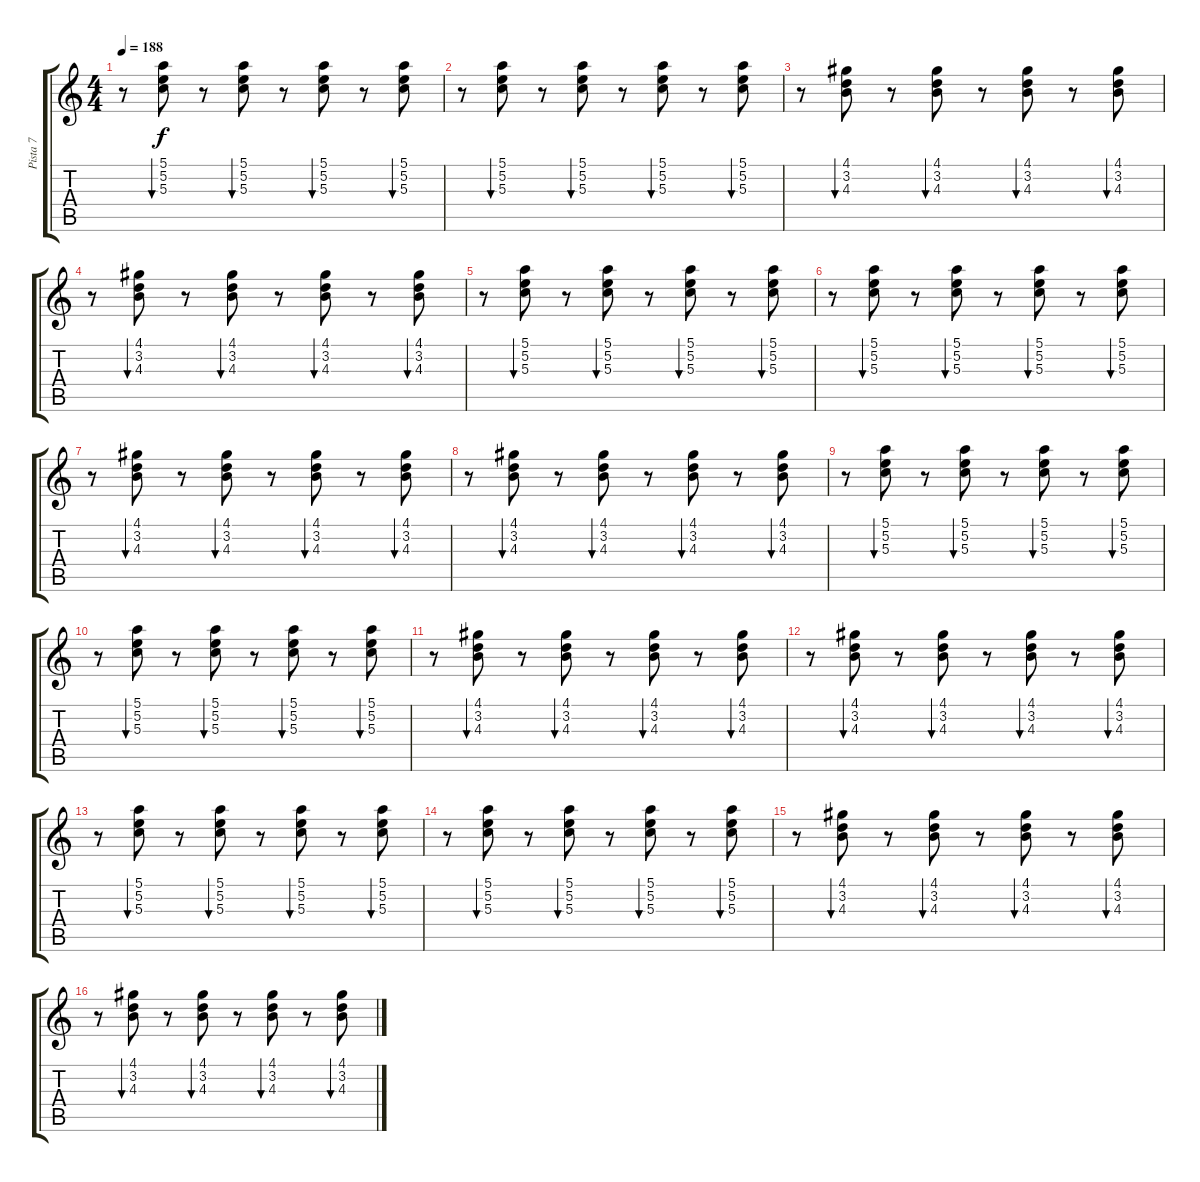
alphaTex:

\track ("Pista 7" "Pista 7") {instrument distortionguitar}
\staff {score tabs}
\tuning (E4 B3 G3 D3 A2 E2) {hide}
\ts (4 4)
\tempo 188
\clef g2
\ks c
r.8{dy f} (5.1 5.2 5.3).8{bu 60} r.8 (5.1 5.2 5.3).8{bu 60} r.8 (5.1 5.2 5.3).8{bu 60} r.8 (5.1 5.2 5.3).8{bu 60} |
r.8 (5.1 5.2 5.3).8{bu 60} r.8 (5.1 5.2 5.3).8{bu 60} r.8 (5.1 5.2 5.3).8{bu 60} r.8 (5.1 5.2 5.3).8{bu 60} |
r.8 (4.1 3.2 4.3).8{bu 60} r.8 (4.1 3.2 4.3).8{bu 60} r.8 (4.1 3.2 4.3).8{bu 60} r.8 (4.1 3.2 4.3).8{bu 60} |
r.8 (4.1 3.2 4.3).8{bu 60} r.8 (4.1 3.2 4.3).8{bu 60} r.8 (4.1 3.2 4.3).8{bu 60} r.8 (4.1 3.2 4.3).8{bu 60} |
r.8 (5.1 5.2 5.3).8{bu 60} r.8 (5.1 5.2 5.3).8{bu 60} r.8 (5.1 5.2 5.3).8{bu 60} r.8 (5.1 5.2 5.3).8{bu 60} |
r.8 (5.1 5.2 5.3).8{bu 60} r.8 (5.1 5.2 5.3).8{bu 60} r.8 (5.1 5.2 5.3).8{bu 60} r.8 (5.1 5.2 5.3).8{bu 60} |
r.8 (4.1 3.2 4.3).8{bu 60} r.8 (4.1 3.2 4.3).8{bu 60} r.8 (4.1 3.2 4.3).8{bu 60} r.8 (4.1 3.2 4.3).8{bu 60} |
r.8 (4.1 3.2 4.3).8{bu 60} r.8 (4.1 3.2 4.3).8{bu 60} r.8 (4.1 3.2 4.3).8{bu 60} r.8 (4.1 3.2 4.3).8{bu 60} |
r.8 (5.1 5.2 5.3).8{bu 60} r.8 (5.1 5.2 5.3).8{bu 60} r.8 (5.1 5.2 5.3).8{bu 60} r.8 (5.1 5.2 5.3).8{bu 60} |
r.8 (5.1 5.2 5.3).8{bu 60} r.8 (5.1 5.2 5.3).8{bu 60} r.8 (5.1 5.2 5.3).8{bu 60} r.8 (5.1 5.2 5.3).8{bu 60} |
r.8 (4.1 3.2 4.3).8{bu 60} r.8 (4.1 3.2 4.3).8{bu 60} r.8 (4.1 3.2 4.3).8{bu 60} r.8 (4.1 3.2 4.3).8{bu 60} |
r.8 (4.1 3.2 4.3).8{bu 60} r.8 (4.1 3.2 4.3).8{bu 60} r.8 (4.1 3.2 4.3).8{bu 60} r.8 (4.1 3.2 4.3).8{bu 60} |
r.8 (5.1 5.2 5.3).8{bu 60} r.8 (5.1 5.2 5.3).8{bu 60} r.8 (5.1 5.2 5.3).8{bu 60} r.8 (5.1 5.2 5.3).8{bu 60} |
r.8 (5.1 5.2 5.3).8{bu 60} r.8 (5.1 5.2 5.3).8{bu 60} r.8 (5.1 5.2 5.3).8{bu 60} r.8 (5.1 5.2 5.3).8{bu 60} |
r.8 (4.1 3.2 4.3).8{bu 60} r.8 (4.1 3.2 4.3).8{bu 60} r.8 (4.1 3.2 4.3).8{bu 60} r.8 (4.1 3.2 4.3).8{bu 60} |
r.8 (4.1 3.2 4.3).8{bu 60} r.8 (4.1 3.2 4.3).8{bu 60} r.8 (4.1 3.2 4.3).8{bu 60} r.8 (4.1 3.2 4.3).8{bu 60}
